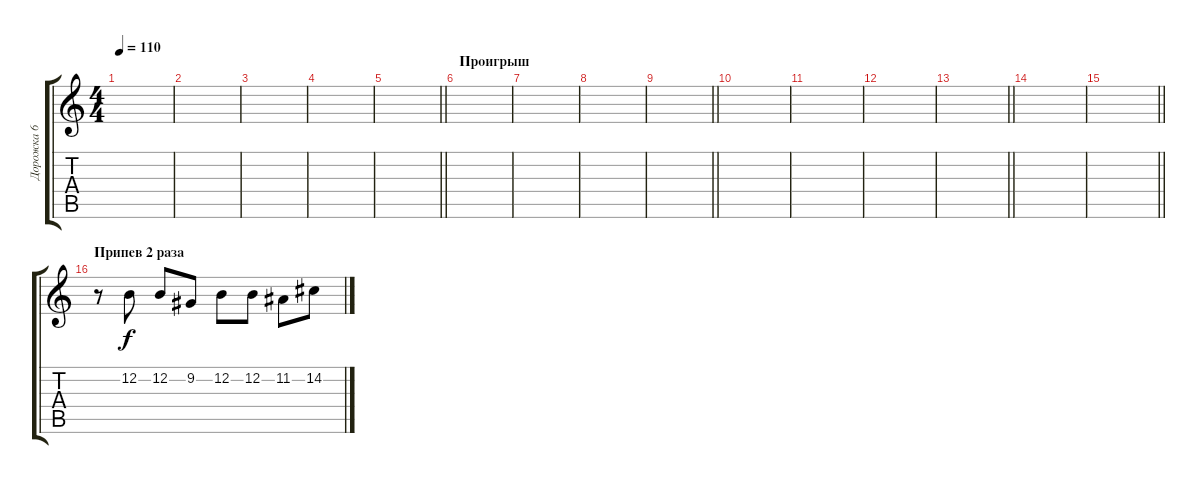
\track ("Дорожка 6" "Дорожка 6") {instrument oboe}
\staff {score tabs}
\tuning (E4 B3 G3 D3 A2 E2) {hide}
\ts (4 4)
\tempo 110
\clef g2
\ks c
|
|
|
|
\barLineRight lightlight
|
\section ("" "Проигрыш")
|
|
|
\barLineRight lightlight
|
|
|
|
\barLineRight lightlight
|
|
\barLineRight lightlight
|
\section ("" "Припев 2 раза")
r.8 12.2.8 12.2.8 9.2.8 12.2.8 12.2.8 11.2.8 14.2.8
